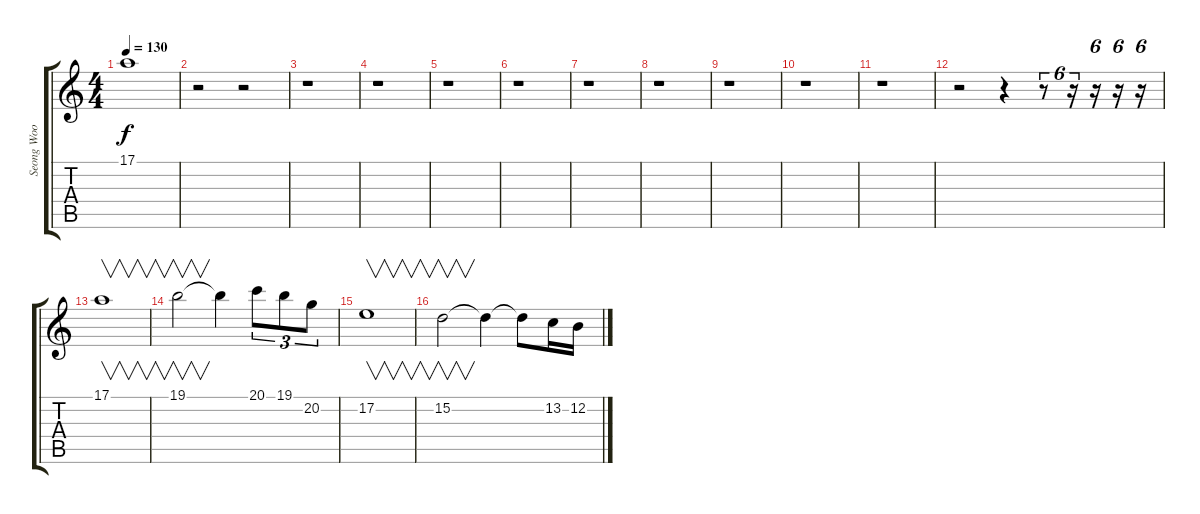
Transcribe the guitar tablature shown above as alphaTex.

\track ("Seong Woo" "Seong Woo") {instrument flute}
\staff {score tabs}
\tuning (E4 B3 G3 D3 A2 E2) {hide}
\ts (4 4)
\tempo 130
\clef g2
\ks c
17.1{t}.1{dy f} |
r.2 r.2{volume 16} |
r.1 |
r.1 |
r.1 |
r.1 |
r.1 |
r.1 |
r.1 |
r.1 |
r.1 |
r.2 r.4 r.8{tu (6 4)} r.16{tu (6 4)} r.16{tu (6 4)} r.16{tu (6 4)} r.16{tu (6 4)} |
17.1.1{v} |
19.1.2{v} 19.1{t}.4 20.1.8{tu (3 2)} 19.1.8{tu (3 2)} 20.2.8{tu (3 2)} |
17.2.1{v} |
15.2.2{v} 15.2{t}.4 15.2{t}.8 13.2.16 12.2.16
